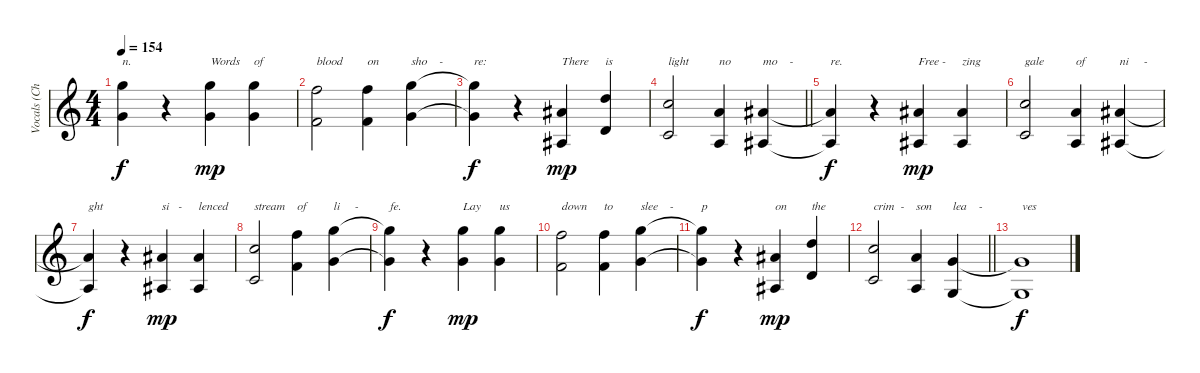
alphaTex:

\track ("Vocals (Choir)" "Vocals (Ch") {instrument choiraahs}
\staff {score}
\tuning (E4 B3 G3 D3 A2 E2) {hide}
\ts (4 4)
\tempo 154
\clef g2
\ks c
(15.1{t} 12.3{t}).4{txt "n." dy f} r.4 (15.1 12.3).4{txt "Words" dy mp} (15.1 12.3).4{txt "of"} |
(13.1 10.3).2{txt "blood"} (13.1 10.3).4{txt "on"} (15.1 12.3).4{txt "sho    -"} |
(15.1{t} 12.3{t}).4{txt "re:" dy f} r.4 (6.1 3.3).4{txt "There" dy mp} (10.1 7.3).4{txt "is"} |
\barLineRight lightlight
(8.1 5.3).2{txt "light"} (5.1 2.3).4{txt "no"} (6.1 3.3).4{txt "mo    -"} |
(6.1{t} 3.3{t}).4{txt "re." dy f} r.4 (6.1 3.3).4{txt "Free -  " dy mp} (6.1 3.3).4{txt "zing"} |
(8.1 5.3).2{txt "gale"} (5.1 2.3).4{txt "of"} (6.1 3.3).4{txt "ni     -"} |
(6.1{t} 3.3{t}).4{txt "ght" dy f} r.4 (6.1 3.3).4{txt "si   -" dy mp} (6.1 3.3).4{txt "lenced"} |
(8.1 5.3).2{txt "stream"} (13.1 10.3).4{txt "of"} (15.1 12.3).4{txt "li     -"} |
(15.1{t} 12.3{t}).4{txt "fe." dy f} r.4 (15.1 12.3).4{txt "Lay" dy mp} (15.1 12.3).4{txt "us"} |
(13.1 10.3).2{txt "down"} (13.1 10.3).4{txt "to"} (15.1 12.3).4{txt "slee    -"} |
(15.1{t} 12.3{t}).4{txt "p" dy f} r.4 (6.1 3.3).4{txt "on" dy mp} (10.1 7.3).4{txt "the"} |
\barLineRight lightlight
(8.1 5.3).2{txt "crim  -"} (5.1 2.3).4{txt "son"} (3.1 0.3).4{txt "lea    -"} |
(3.1{t} 0.3{t}).1{txt "ves" dy f}
